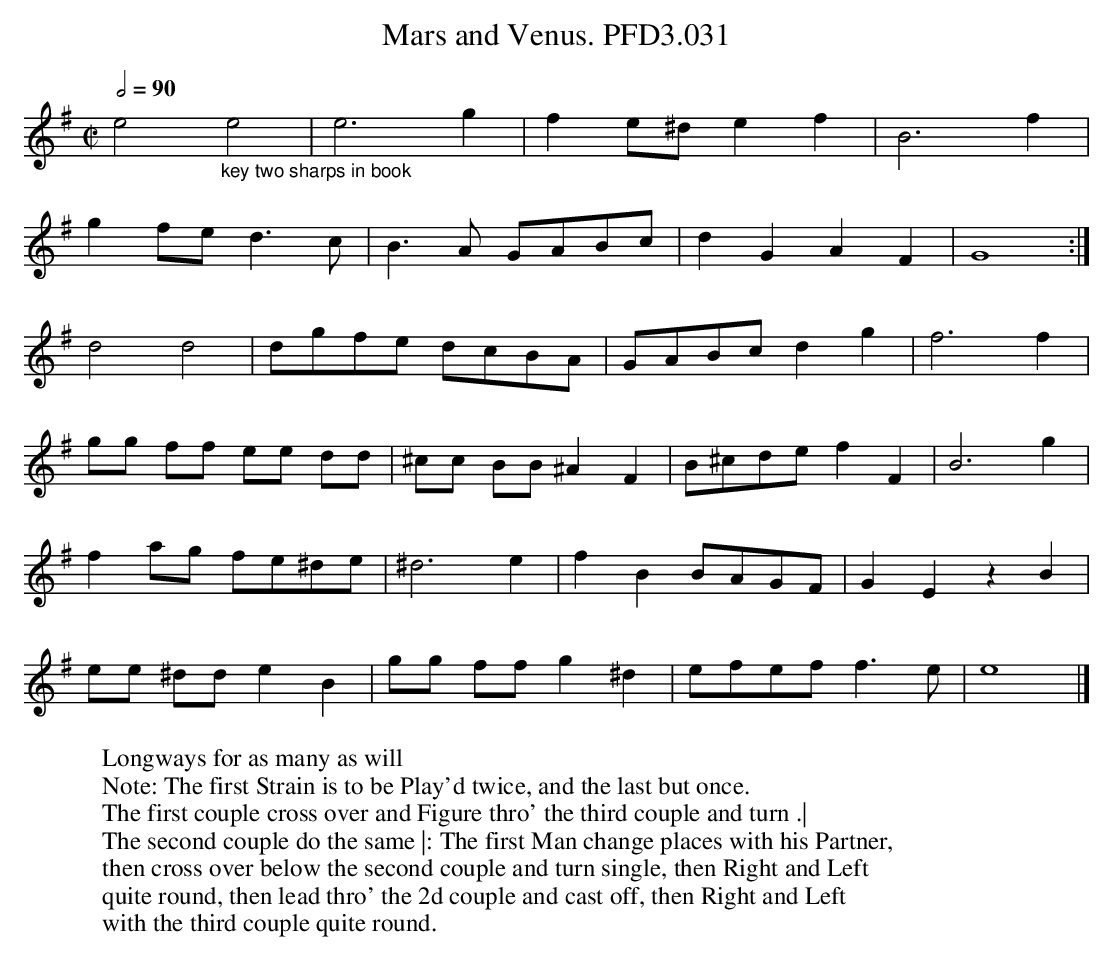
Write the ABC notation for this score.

X:1
T:Mars and Venus. PFD3.031
M:C|
L:1/4
W:Longways for as many as will
W:Note: The first Strain is to be Play'd twice, and the last but once.
W:The first couple cross over and Figure thro' the third couple and turn .|
W:The second couple do the same |: The first Man change places with his Partner,
W:then cross over below the second couple and turn single, then Right and Left
W:quite round, then lead thro' the 2d couple and cast off, then Right and Left
W:with the third couple quite round.
Q:2/4=90
K:G
e2 "_key two sharps in book"e2 | e3 g | fe/^d/ ef | B3f |
gf/e/ d>c | B>A G/A/B/c/ | dG AF | G4 :|
d2 d2 | d/g/f/e/ d/c/B/A/ | G/A/B/c/ dg | f3 f |
g/g/ f/f/ e/e/ d/d/ | ^c/c/ B/B/ ^AF | B/^c/d/e/ fF | B3 g |
fa/g/ f/e/^d/e/ | ^d3 e | fB B/A/G/F/ | GE zB |
e/e/ ^d/d/ eB | g/g/ f/f/ g^d | e/f/e/f/ f>e | e4 |]
